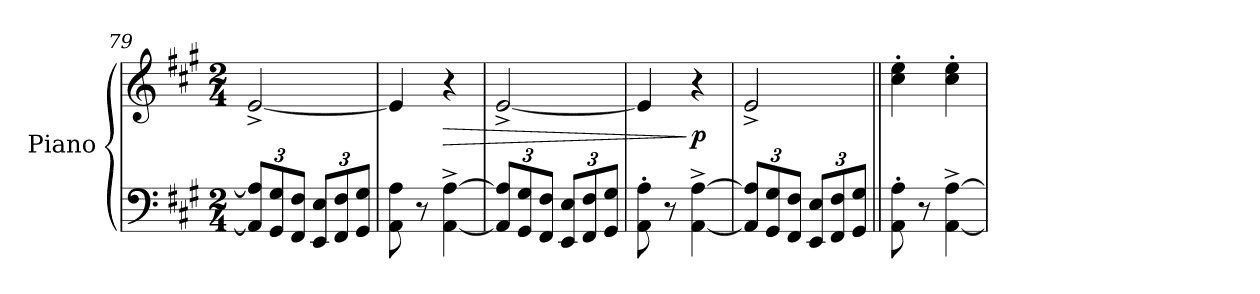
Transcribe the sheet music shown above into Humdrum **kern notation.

**kern	**kern	**dynam
*part1	*part1	*part1
*staff2	*staff1	*staff1/2
*I"Piano	*	*
*I'Pno.	*	*
*clefF4	*clefG2	*
*k[f#c#g#]	*k[f#c#g#]	*
*M2/4	*M2/4	*
*Xbrackettup	*	*
=79	=79	=79
12AA/] 12A/]L	[2e^/	.
12GG#/ 12G#/	.	.
12FF#/ 12F#/J	.	.
12EE/ 12E/L	.	.
12FF#/ 12F#/	.	.
12GG#/ 12G#/J	.	.
=80	=80	=80
8AA\ 8A\	4e/]	.
8r	.	.
!	!	!LO:HP:b
[4AA\^ [4A\^	4r	>
=81	=81	=81
12AA/] 12A/]L	[2e^/	.
12GG#/ 12G#/	.	.
12FF#/ 12F#/J	.	.
12EE/ 12E/L	.	.
12FF#/ 12F#/	.	.
12GG#/ 12G#/J	.	.
=82	=82	=82
8AA\' 8A\'	4e/]	.
8r	.	.
!	!	!LO:DY:n=1:b
[4AA\^ [4A\^	4r	] p
=83	=83	=83
12AA/] 12A/]L	2e^/	.
12GG#/ 12G#/	.	.
12FF#/ 12F#/J	.	.
12EE/ 12E/L	.	.
12FF#/ 12F#/	.	.
12GG#/ 12G#/J	.	.
=84||	=84||	=84||
8AA\' 8A\'	4cc#\' 4ee\'	.
8r	.	.
[4AA\^ [4A\^	4cc#\' 4ee\'	.
=	=	=
*-	*-	*-
